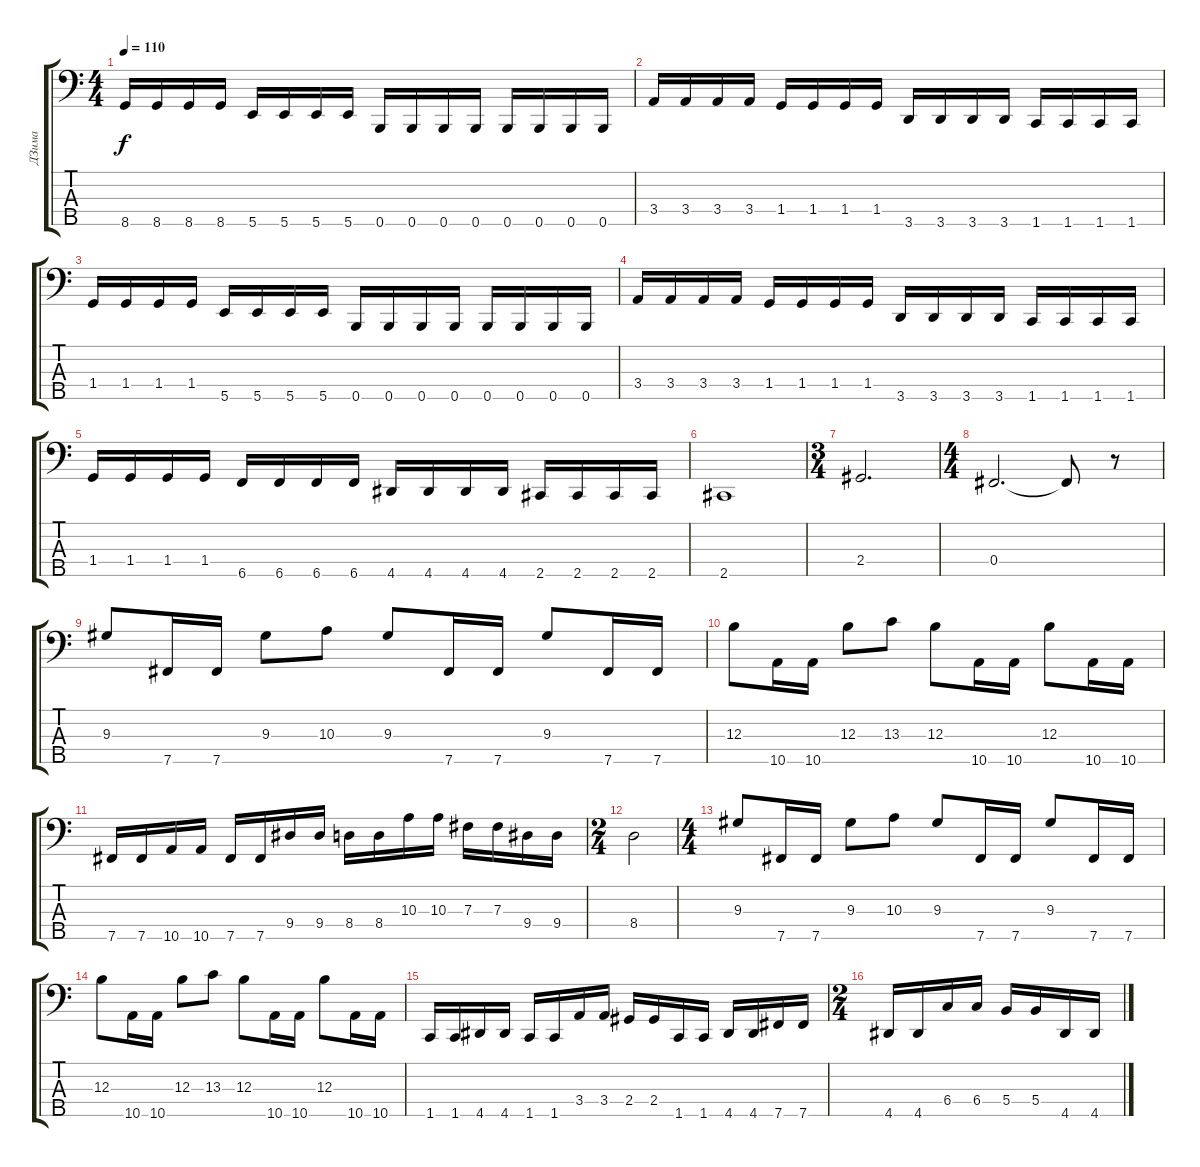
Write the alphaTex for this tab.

\track ("ДЗима" "ДЗима") {instrument electricbasspick}
\staff {score tabs}
\tuning (A2 E2 B1 Gb1 B0) {hide}
\ts (4 4)
\tempo 110
\clef f4
\ks c
8.5.16{dy f} 8.5.16 8.5.16 8.5.16 5.5.16 5.5.16 5.5.16 5.5.16 0.5.16 0.5.16 0.5.16 0.5.16 0.5.16 0.5.16 0.5.16 0.5.16 |
3.4.16 3.4.16 3.4.16 3.4.16 1.4.16 1.4.16 1.4.16 1.4.16 3.5.16 3.5.16 3.5.16 3.5.16 1.5.16 1.5.16 1.5.16 1.5.16 |
1.4.16 1.4.16 1.4.16 1.4.16 5.5.16 5.5.16 5.5.16 5.5.16 0.5.16 0.5.16 0.5.16 0.5.16 0.5.16 0.5.16 0.5.16 0.5.16 |
3.4.16 3.4.16 3.4.16 3.4.16 1.4.16 1.4.16 1.4.16 1.4.16 3.5.16 3.5.16 3.5.16 3.5.16 1.5.16 1.5.16 1.5.16 1.5.16 |
1.4.16 1.4.16 1.4.16 1.4.16 6.5.16 6.5.16 6.5.16 6.5.16 4.5.16 4.5.16 4.5.16 4.5.16 2.5.16 2.5.16 2.5.16 2.5.16 |
2.5.1 |
\ts (3 4)
2.4.2{d} |
\ts (4 4)
0.4.2{d} 0.4{t}.8 r.8 |
9.3.8 7.5.16 7.5.16 9.3.8 10.3.8 9.3.8 7.5.16 7.5.16 9.3.8 7.5.16 7.5.16 |
12.3.8 10.5.16 10.5.16 12.3.8 13.3.8 12.3.8 10.5.16 10.5.16 12.3.8 10.5.16 10.5.16 |
7.5.16 7.5.16 10.5.16 10.5.16 7.5.16 7.5.16 9.4.16 9.4.16 8.4.16 8.4.16 10.3.16 10.3.16 7.3.16 7.3.16 9.4.16 9.4.16 |
\ts (2 4)
8.4.2 |
\ts (4 4)
9.3.8 7.5.16 7.5.16 9.3.8 10.3.8 9.3.8 7.5.16 7.5.16 9.3.8 7.5.16 7.5.16 |
12.3.8 10.5.16 10.5.16 12.3.8 13.3.8 12.3.8 10.5.16 10.5.16 12.3.8 10.5.16 10.5.16 |
1.5.16 1.5.16 4.5.16 4.5.16 1.5.16 1.5.16 3.4.16 3.4.16 2.4.16 2.4.16 1.5.16 1.5.16 4.5.16 4.5.16 7.5.16 7.5.16 |
\ts (2 4)
4.5.16 4.5.16 6.4.16 6.4.16 5.4.16 5.4.16 4.5.16 4.5.16
